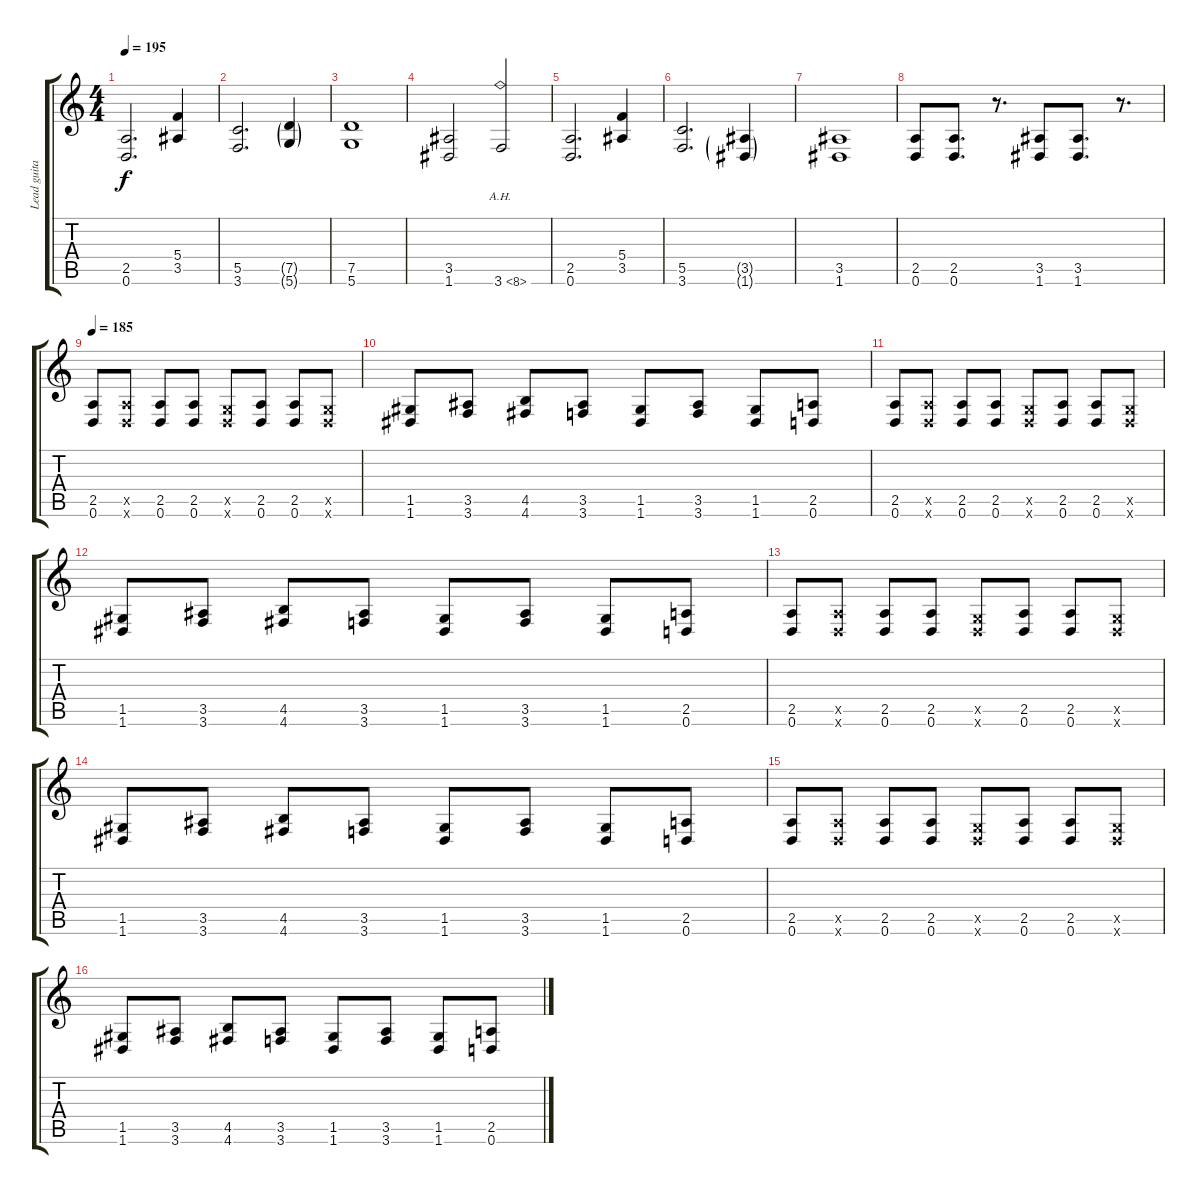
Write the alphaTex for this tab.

\track ("Lead guitar" "Lead guita") {instrument distortionguitar}
\staff {score tabs}
\tuning (D4 A3 F3 C3 G2 D2) {hide}
\ts (4 4)
\tempo 195
\clef g2
\ks c
(2.5 0.6).2{d dy f} (5.4 3.5).4 |
(5.5 3.6).2{d} (7.5{g} 5.6{g}).4 |
(7.5 5.6).1 |
(3.5 1.6).2 3.6{ah 5}.2 |
(2.5 0.6).2{d} (5.4 3.5).4 |
(5.5 3.6).2{d} (3.5{g} 1.6{g}).4 |
(3.5 1.6).1 |
(2.5 0.6).8 (2.5 0.6).8{d} r.8{d} (3.5 1.6).8 (3.5 1.6).8{d} r.8{d} |
\tempo 185
(2.5 0.6).8 (2.5{x} 0.6{x}).8 (2.5 0.6).8 (2.5 0.6).8 (0.5{x} 0.6{x}).8 (2.5 0.6).8 (2.5 0.6).8 (0.5{x} 0.6{x}).8 |
(1.5 1.6).8 (3.5 3.6).8 (4.5 4.6).8 (3.5 3.6).8 (1.5 1.6).8 (3.5 3.6).8 (1.5 1.6).8 (2.5 0.6).8 |
(2.5 0.6).8 (2.5{x} 0.6{x}).8 (2.5 0.6).8 (2.5 0.6).8 (0.5{x} 0.6{x}).8 (2.5 0.6).8 (2.5 0.6).8 (0.5{x} 0.6{x}).8 |
(1.5 1.6).8 (3.5 3.6).8 (4.5 4.6).8 (3.5 3.6).8 (1.5 1.6).8 (3.5 3.6).8 (1.5 1.6).8 (2.5 0.6).8 |
(2.5 0.6).8 (2.5{x} 0.6{x}).8 (2.5 0.6).8 (2.5 0.6).8 (0.5{x} 0.6{x}).8 (2.5 0.6).8 (2.5 0.6).8 (0.5{x} 0.6{x}).8 |
(1.5 1.6).8 (3.5 3.6).8 (4.5 4.6).8 (3.5 3.6).8 (1.5 1.6).8 (3.5 3.6).8 (1.5 1.6).8 (2.5 0.6).8 |
(2.5 0.6).8 (2.5{x} 0.6{x}).8 (2.5 0.6).8 (2.5 0.6).8 (0.5{x} 0.6{x}).8 (2.5 0.6).8 (2.5 0.6).8 (0.5{x} 0.6{x}).8 |
(1.5 1.6).8 (3.5 3.6).8 (4.5 4.6).8 (3.5 3.6).8 (1.5 1.6).8 (3.5 3.6).8 (1.5 1.6).8 (2.5 0.6).8
